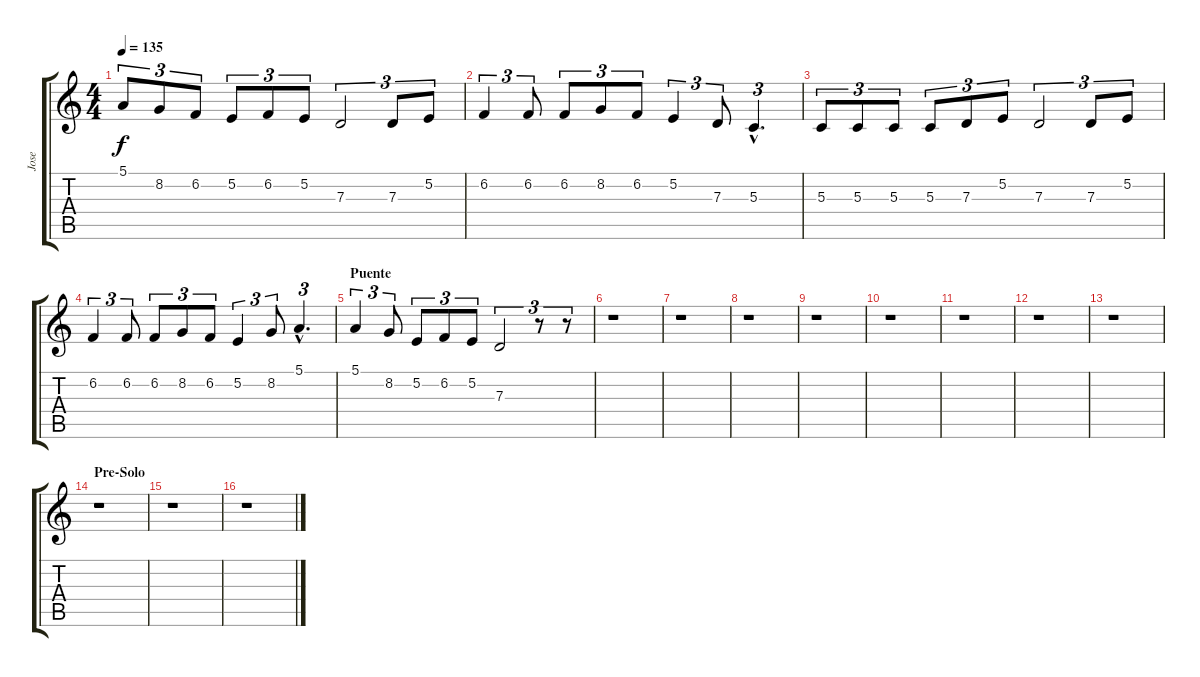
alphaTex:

\track ("Jose" "Jose") {instrument sopranosax}
\staff {score tabs}
\tuning (E4 B3 G3 D3 A2 E2) {hide}
\ts (4 4)
\tempo 135
\clef g2
\ks c
5.1.8{tu (3 2) dy f} 8.2.8{tu (3 2)} 6.2.8{tu (3 2)} 5.2.8{tu (3 2)} 6.2.8{tu (3 2)} 5.2.8{tu (3 2)} 7.3.2{tu (3 2)} 7.3.8{tu (3 2)} 5.2.8{tu (3 2)} |
6.2.4{tu (3 2)} 6.2.8{tu (3 2)} 6.2.8{tu (3 2)} 8.2.8{tu (3 2)} 6.2.8{tu (3 2)} 5.2.4{tu (3 2)} 7.3.8{tu (3 2)} 5.3{hac}.4{d tu (3 2)} |
5.3.8{tu (3 2)} 5.3.8{tu (3 2)} 5.3.8{tu (3 2)} 5.3.8{tu (3 2)} 7.3.8{tu (3 2)} 5.2.8{tu (3 2)} 7.3.2{tu (3 2)} 7.3.8{tu (3 2)} 5.2.8{tu (3 2)} |
6.2.4{tu (3 2)} 6.2.8{tu (3 2)} 6.2.8{tu (3 2)} 8.2.8{tu (3 2)} 6.2.8{tu (3 2)} 5.2.4{tu (3 2)} 8.2.8{tu (3 2)} 5.1{hac}.4{d tu (3 2)} |
\section ("" "Puente")
5.1.4{tu (3 2)} 8.2.8{tu (3 2)} 5.2.8{tu (3 2)} 6.2.8{tu (3 2)} 5.2.8{tu (3 2)} 7.3.2{tu (3 2)} r.8{tu (3 2)} r.8{tu (3 2)} |
r.1 |
r.1 |
r.1 |
r.1 |
r.1 |
r.1 |
r.1 |
r.1 |
\section ("" "Pre-Solo")
r.1 |
r.1 |
r.1
